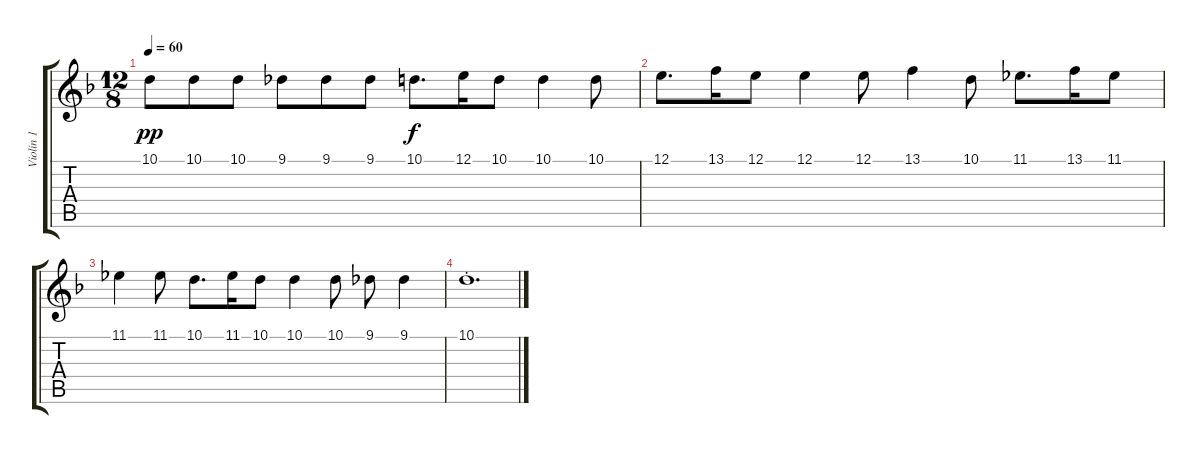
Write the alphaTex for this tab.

\track ("Violin 1" "Violin 1") {instrument violin}
\staff {score tabs}
\tuning (E4 B3 G3 D3 A2 E2) {hide}
\ts (12 8)
\tempo 60
\clef g2
\ks f
10.1.8{dy pp} 10.1.8 10.1.8 9.1.8 9.1.8 9.1.8 10.1.8{d dy f} 12.1.16 10.1.8 10.1.4 10.1.8 |
12.1.8{d} 13.1.16 12.1.8 12.1.4 12.1.8 13.1.4 10.1.8 11.1.8{d} 13.1.16 11.1.8 |
11.1.4 11.1.8 10.1.8{d} 11.1.16 10.1.8 10.1.4 10.1.8 9.1.8 9.1.4 |
10.1{st}.1{d}
